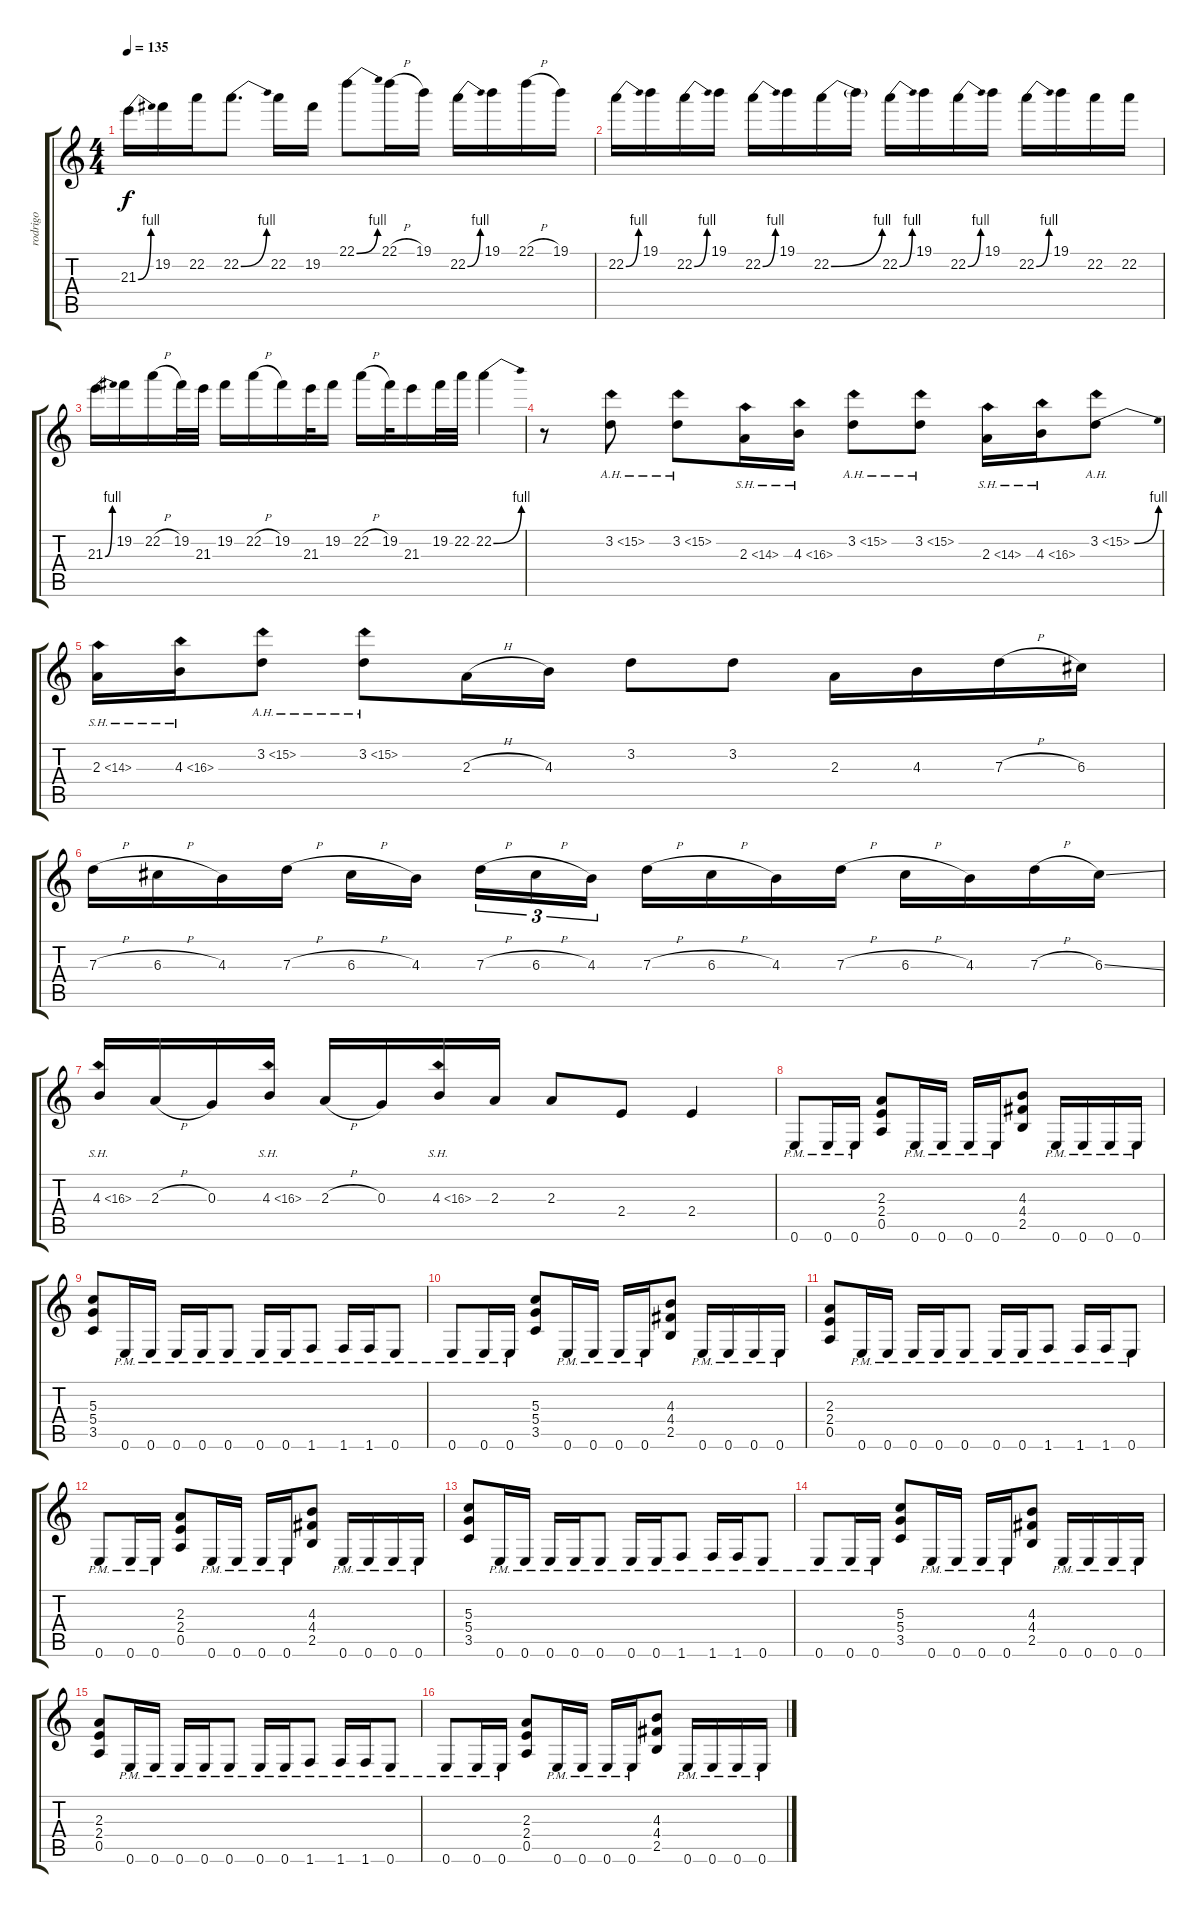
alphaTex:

\track ("rodrigo" "rodrigo") {instrument acousticguitarnylon}
\staff {score tabs}
\tuning (E4 B3 G3 D3 A2 E2) {hide}
\ts (4 4)
\tempo 135
\clef g2
\ks c
21.3{be (bend 0 0 60 4)}.16{dy f} 19.2.16 22.2.16 22.2{be (bend 0 0 60 4)}.8{d} 22.2.16 19.2.16 22.1{be (bend 0 0 60 4)}.8 22.1{h}.16 19.1.16 22.2{be (bend 0 0 60 4)}.16 19.1.16 22.1{h}.16 19.1.16 |
22.2{be (bend 0 0 60 4)}.16 19.1.16 22.2{be (bend 0 0 60 4)}.16 19.1.16 22.2{be (bend 0 0 60 4)}.16 19.1.16 22.2{be (bend 0 0 60 4)}.16 22.2{t}.16 22.2{be (bend 0 0 60 4)}.16 19.1.16 22.2{be (bend 0 0 60 4)}.16 19.1.16 22.2{be (bend 0 0 60 4)}.16 19.1.16 22.2.16 22.2.16 |
21.3{be (bend 0 0 60 4)}.16 19.2.16 22.2{h}.16 19.2.32 21.3.32 19.2.16 22.2{h}.16 19.2.16 21.3.32 19.2.16 22.2{h}.16 19.2.32 21.3.16 19.2.32 22.2.32 22.2{be (bend 0 0 60 4)}.4 |
r.8 3.2{ah 12}.8 3.2{ah 12}.8 2.3{sh 12}.16 4.3{sh 12}.16 3.2{ah 12}.8 3.2{ah 12}.8 2.3{sh 12}.16 4.3{sh 12}.16 3.2{be (bend 0 0 60 4) ah 12}.8 |
2.3{sh 12}.16 4.3{sh 12}.16 3.2{ah 12}.8 3.2{ah 12}.8 2.3{h}.16 4.3.16 3.2.8 3.2.8 2.3.16 4.3.16 7.3{h}.16 6.3.16 |
7.3{h}.16 6.3{h}.16 4.3.16 7.3{h}.16 6.3{h}.16 4.3.16{beam splitsecondary} 7.3{h}.16{tu (3 2)} 6.3{h}.16{tu (3 2)} 4.3.16{tu (3 2)} 7.3{h}.16 6.3{h}.16 4.3.16 7.3{h}.16 6.3{h}.16 4.3.16 7.3{h}.16 6.3{ss}.16 |
4.3{sh 12}.16 2.3{h}.16 0.3.16 4.3{sh 12}.16 2.3{h}.16 0.3.16 4.3{sh 12}.16 2.3.16 2.3.8 2.4.8 2.4.4 |
0.6{pm}.8 0.6{pm}.16 0.6{pm}.16 (2.3 2.4 0.5).8 0.6{pm}.16 0.6{pm}.16 0.6{pm}.16 0.6{pm}.16 (4.3 4.4 2.5).8 0.6{pm}.16 0.6{pm}.16 0.6{pm}.16 0.6{pm}.16 |
(5.3 5.4 3.5).8 0.6{pm}.16 0.6{pm}.16 0.6{pm}.16 0.6{pm}.16 0.6{pm}.8 0.6{pm}.16 0.6{pm}.16 1.6{pm}.8 1.6{pm}.16 1.6{pm}.16 0.6{pm}.8 |
0.6{pm}.8 0.6{pm}.16 0.6{pm}.16 (5.3 5.4 3.5).8 0.6{pm}.16 0.6{pm}.16 0.6{pm}.16 0.6{pm}.16 (4.3 4.4 2.5).8 0.6{pm}.16 0.6{pm}.16 0.6{pm}.16 0.6{pm}.16 |
(2.3 2.4 0.5).8 0.6{pm}.16 0.6{pm}.16 0.6{pm}.16 0.6{pm}.16 0.6{pm}.8 0.6{pm}.16 0.6{pm}.16 1.6{pm}.8 1.6{pm}.16 1.6{pm}.16 0.6{pm}.8 |
0.6{pm}.8 0.6{pm}.16 0.6{pm}.16 (2.3 2.4 0.5).8 0.6{pm}.16 0.6{pm}.16 0.6{pm}.16 0.6{pm}.16 (4.3 4.4 2.5).8 0.6{pm}.16 0.6{pm}.16 0.6{pm}.16 0.6{pm}.16 |
(5.3 5.4 3.5).8 0.6{pm}.16 0.6{pm}.16 0.6{pm}.16 0.6{pm}.16 0.6{pm}.8 0.6{pm}.16 0.6{pm}.16 1.6{pm}.8 1.6{pm}.16 1.6{pm}.16 0.6{pm}.8 |
0.6{pm}.8 0.6{pm}.16 0.6{pm}.16 (5.3 5.4 3.5).8 0.6{pm}.16 0.6{pm}.16 0.6{pm}.16 0.6{pm}.16 (4.3 4.4 2.5).8 0.6{pm}.16 0.6{pm}.16 0.6{pm}.16 0.6{pm}.16 |
(2.3 2.4 0.5).8 0.6{pm}.16 0.6{pm}.16 0.6{pm}.16 0.6{pm}.16 0.6{pm}.8 0.6{pm}.16 0.6{pm}.16 1.6{pm}.8 1.6{pm}.16 1.6{pm}.16 0.6{pm}.8 |
0.6{pm}.8 0.6{pm}.16 0.6{pm}.16 (2.3 2.4 0.5).8 0.6{pm}.16 0.6{pm}.16 0.6{pm}.16 0.6{pm}.16 (4.3 4.4 2.5).8 0.6{pm}.16 0.6{pm}.16 0.6{pm}.16 0.6{pm}.16
